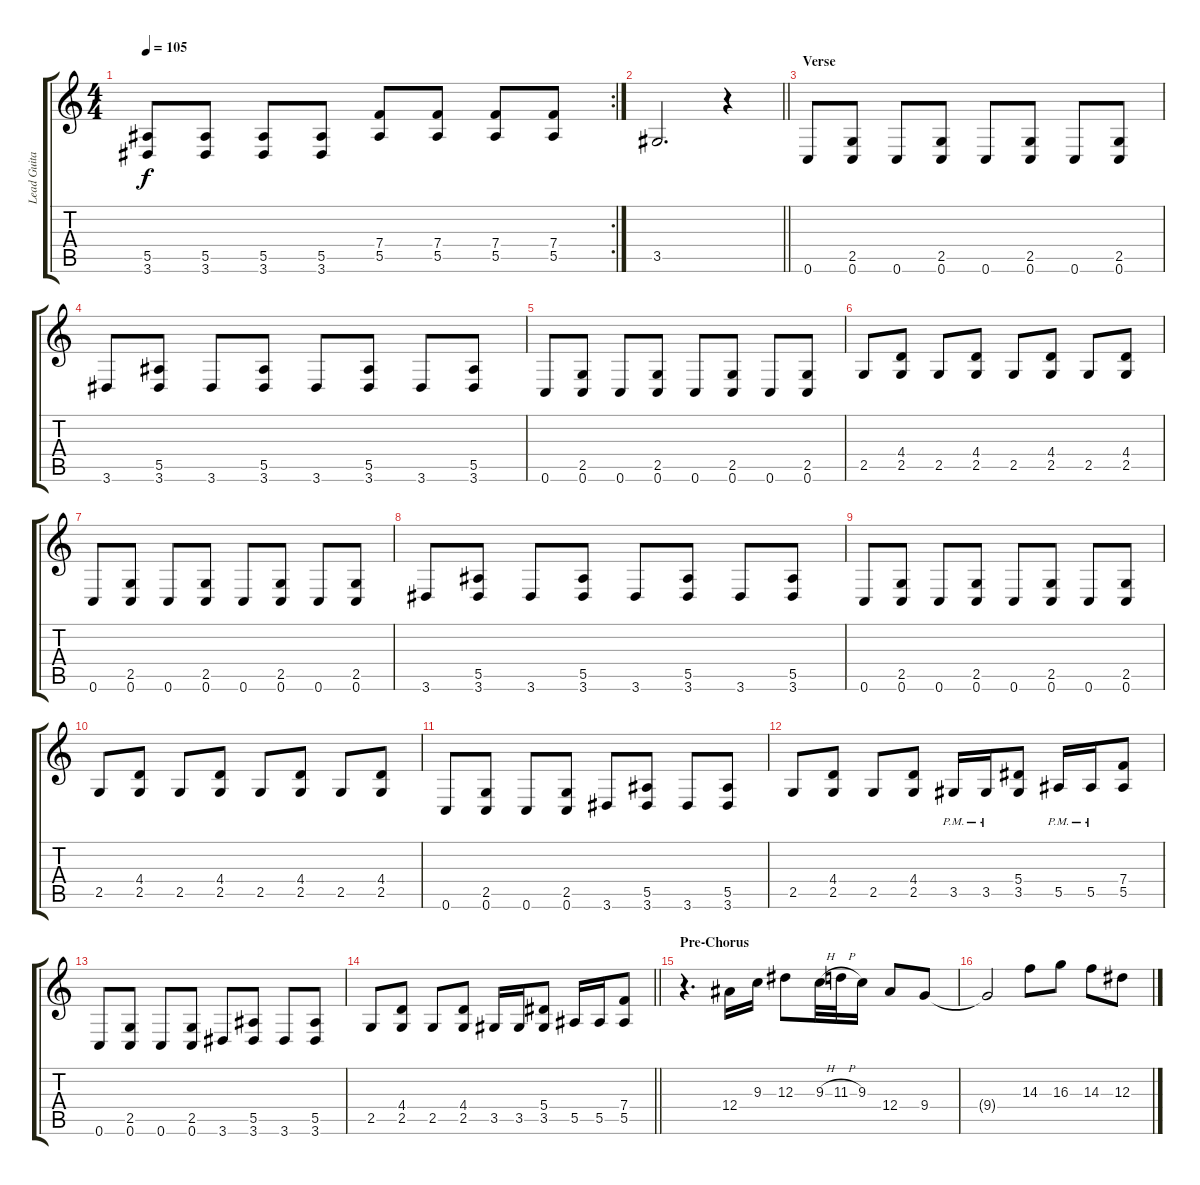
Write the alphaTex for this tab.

\track ("Lead Guitar" "Lead Guita") {instrument distortionguitar}
\staff {score tabs}
\tuning (C4 G3 Eb3 Bb2 F2 C2) {hide}
\rc 2
\ts (4 4)
\tempo 105
\clef g2
\ks c
(5.5 3.6).8{dy f} (5.5 3.6).8 (5.5 3.6).8 (5.5 3.6).8 (7.4 5.5).8 (7.4 5.5).8 (7.4 5.5).8 (7.4 5.5).8 |
\barLineRight lightlight
3.5.2{d} r.4 |
\section ("" "Verse")
0.6.8 (2.5 0.6).8 0.6.8 (2.5 0.6).8 0.6.8 (2.5 0.6).8 0.6.8 (2.5 0.6).8 |
3.6.8 (5.5 3.6).8 3.6.8 (5.5 3.6).8 3.6.8 (5.5 3.6).8 3.6.8 (5.5 3.6).8 |
0.6.8 (2.5 0.6).8 0.6.8 (2.5 0.6).8 0.6.8 (2.5 0.6).8 0.6.8 (2.5 0.6).8 |
2.5.8 (4.4 2.5).8 2.5.8 (4.4 2.5).8 2.5.8 (4.4 2.5).8 2.5.8 (4.4 2.5).8 |
0.6.8 (2.5 0.6).8 0.6.8 (2.5 0.6).8 0.6.8 (2.5 0.6).8 0.6.8 (2.5 0.6).8 |
3.6.8 (5.5 3.6).8 3.6.8 (5.5 3.6).8 3.6.8 (5.5 3.6).8 3.6.8 (5.5 3.6).8 |
0.6.8 (2.5 0.6).8 0.6.8 (2.5 0.6).8 0.6.8 (2.5 0.6).8 0.6.8 (2.5 0.6).8 |
2.5.8 (4.4 2.5).8 2.5.8 (4.4 2.5).8 2.5.8 (4.4 2.5).8 2.5.8 (4.4 2.5).8 |
0.6.8 (2.5 0.6).8 0.6.8 (2.5 0.6).8 3.6.8 (5.5 3.6).8 3.6.8 (5.5 3.6).8 |
2.5.8 (4.4 2.5).8 2.5.8 (4.4 2.5).8 3.5{pm}.16 3.5{pm}.16 (5.4 3.5).8 5.5{pm}.16 5.5{pm}.16 (7.4 5.5).8 |
0.6.8 (2.5 0.6).8 0.6.8 (2.5 0.6).8 3.6.8 (5.5 3.6).8 3.6.8 (5.5 3.6).8 |
\barLineRight lightlight
2.5.8 (4.4 2.5).8 2.5.8 (4.4 2.5).8 3.5.16 3.5.16 (5.4 3.5).8 5.5.16 5.5.16 (7.4 5.5).8 |
\section ("" "Pre-Chorus")
r.4{d balance 8} 12.4.16 9.3.16 12.3.8 9.3{h}.32 11.3{h}.32 9.3.16 12.4.8 9.4.8 |
9.4{t}.2 14.3.8 16.3.8 14.3.8 12.3.8
